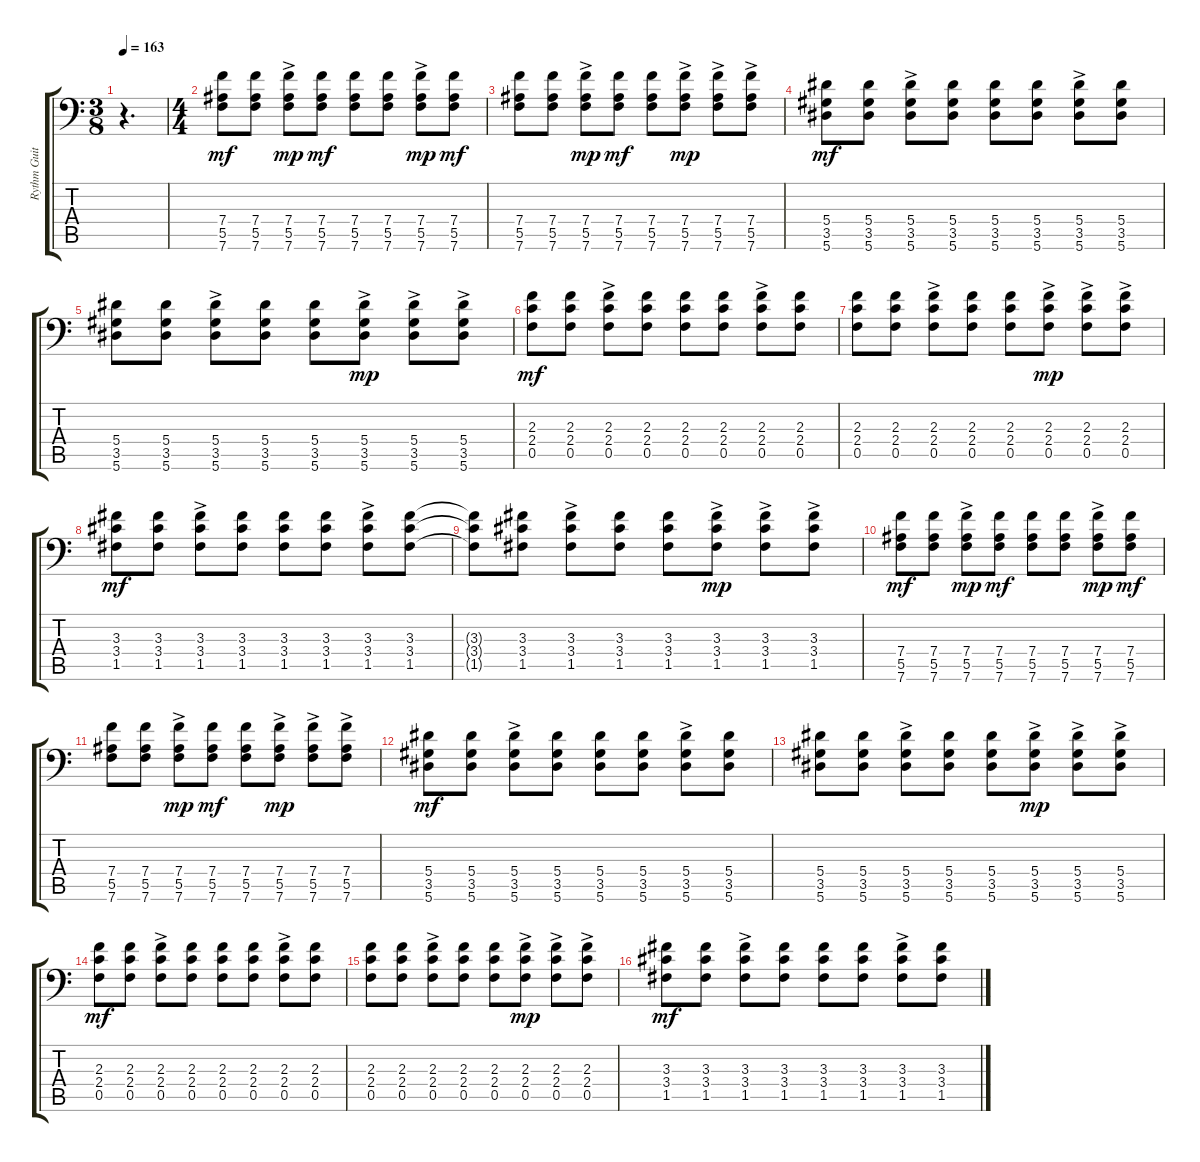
\track ("Rythm Guitar" "Rythm Guit") {instrument electricguitarclean}
\staff {score tabs}
\tuning (C4 G3 Eb3 Bb2 F2 Bb1) {hide}
\ts (3 8)
\tempo 163
\clef f4
\ks c
r.4{d dy mf instrument electricguitarclean} |
\ts (4 4)
\section ("" "")
(7.4 5.5 7.6).8{txt ""} (7.4 5.5 7.6).8 (7.4{ac} 5.5{ac} 7.6{ac}).8{dy mp} (7.4 5.5 7.6).8{dy mf} (7.4 5.5 7.6).8 (7.4 5.5 7.6).8 (7.4{ac} 5.5{ac} 7.6{ac}).8{dy mp} (7.4 5.5 7.6).8{dy mf} |
(7.4 5.5 7.6).8 (7.4 5.5 7.6).8 (7.4{ac} 5.5{ac} 7.6{ac}).8{dy mp} (7.4 5.5 7.6).8{dy mf} (7.4 5.5 7.6).8 (7.4{ac} 5.5{ac} 7.6{ac}).8{dy mp} (7.4{ac} 5.5{ac} 7.6{ac}).8 (7.4{ac} 5.5{ac} 7.6{ac}).8 |
(5.4 3.5 5.6).8{dy mf} (5.4 3.5 5.6).8 (5.4 3.5{ac} 5.6).8 (5.4 3.5 5.6).8 (5.4 3.5 5.6).8 (5.4 3.5 5.6).8 (5.4 3.5{ac} 5.6).8 (5.4 3.5 5.6).8 |
(5.4 3.5 5.6).8 (5.4 3.5 5.6).8 (5.4 3.5{ac} 5.6).8 (5.4 3.5 5.6).8 (5.4 3.5 5.6).8 (5.4{ac} 3.5{ac} 5.6{ac}).8{dy mp} (5.4{ac} 3.5{ac} 5.6{ac}).8 (5.4{ac} 3.5{ac} 5.6{ac}).8 |
(2.3 2.4 0.5).8{dy mf} (2.3 2.4 0.5).8 (2.3 2.4 0.5{ac}).8 (2.3 2.4 0.5).8 (2.3 2.4 0.5).8 (2.3 2.4 0.5).8 (2.3 2.4 0.5{ac}).8 (2.3 2.4 0.5).8 |
(2.3 2.4 0.5).8 (2.3 2.4 0.5).8 (2.3 2.4 0.5{ac}).8 (2.3 2.4 0.5).8 (2.3 2.4 0.5).8 (2.3{ac} 2.4{ac} 0.5{ac}).8{dy mp} (2.3{ac} 2.4{ac} 0.5{ac}).8 (2.3{ac} 2.4{ac} 0.5{ac}).8 |
(3.3 3.4 1.5).8{dy mf} (3.3 3.4 1.5).8 (3.3 3.4 1.5{ac}).8 (3.3 3.4 1.5).8 (3.3 3.4 1.5).8 (3.3 3.4 1.5).8 (3.3 3.4 1.5{ac}).8 (3.3 3.4 1.5).8 |
(3.3{t} 3.4{t} 1.5{t}).8 (3.3 3.4 1.5).8 (3.3 3.4 1.5{ac}).8 (3.3 3.4 1.5).8 (3.3 3.4 1.5).8 (3.3{ac} 3.4{ac} 1.5{ac}).8{dy mp} (3.3{ac} 3.4{ac} 1.5{ac}).8 (3.3{ac} 3.4{ac} 1.5{ac}).8 |
(7.4 5.5 7.6).8{dy mf} (7.4 5.5 7.6).8 (7.4{ac} 5.5{ac} 7.6{ac}).8{dy mp} (7.4 5.5 7.6).8{dy mf} (7.4 5.5 7.6).8 (7.4 5.5 7.6).8 (7.4{ac} 5.5{ac} 7.6{ac}).8{dy mp} (7.4 5.5 7.6).8{dy mf} |
(7.4 5.5 7.6).8 (7.4 5.5 7.6).8 (7.4{ac} 5.5{ac} 7.6{ac}).8{dy mp} (7.4 5.5 7.6).8{dy mf} (7.4 5.5 7.6).8 (7.4{ac} 5.5{ac} 7.6{ac}).8{dy mp} (7.4{ac} 5.5{ac} 7.6{ac}).8 (7.4{ac} 5.5{ac} 7.6{ac}).8 |
(5.4 3.5 5.6).8{dy mf} (5.4 3.5 5.6).8 (5.4 3.5{ac} 5.6).8 (5.4 3.5 5.6).8 (5.4 3.5 5.6).8 (5.4 3.5 5.6).8 (5.4 3.5{ac} 5.6).8 (5.4 3.5 5.6).8 |
(5.4 3.5 5.6).8 (5.4 3.5 5.6).8 (5.4 3.5{ac} 5.6).8 (5.4 3.5 5.6).8 (5.4 3.5 5.6).8 (5.4{ac} 3.5{ac} 5.6{ac}).8{dy mp} (5.4{ac} 3.5{ac} 5.6{ac}).8 (5.4{ac} 3.5{ac} 5.6{ac}).8 |
(2.3 2.4 0.5).8{dy mf} (2.3 2.4 0.5).8 (2.3 2.4 0.5{ac}).8 (2.3 2.4 0.5).8 (2.3 2.4 0.5).8 (2.3 2.4 0.5).8 (2.3 2.4 0.5{ac}).8 (2.3 2.4 0.5).8 |
(2.3 2.4 0.5).8 (2.3 2.4 0.5).8 (2.3 2.4 0.5{ac}).8 (2.3 2.4 0.5).8 (2.3 2.4 0.5).8 (2.3{ac} 2.4{ac} 0.5{ac}).8{dy mp} (2.3{ac} 2.4{ac} 0.5{ac}).8 (2.3{ac} 2.4{ac} 0.5{ac}).8 |
(3.3 3.4 1.5).8{dy mf} (3.3 3.4 1.5).8 (3.3 3.4 1.5{ac}).8 (3.3 3.4 1.5).8 (3.3 3.4 1.5).8 (3.3 3.4 1.5).8 (3.3 3.4 1.5{ac}).8 (3.3 3.4 1.5).8
